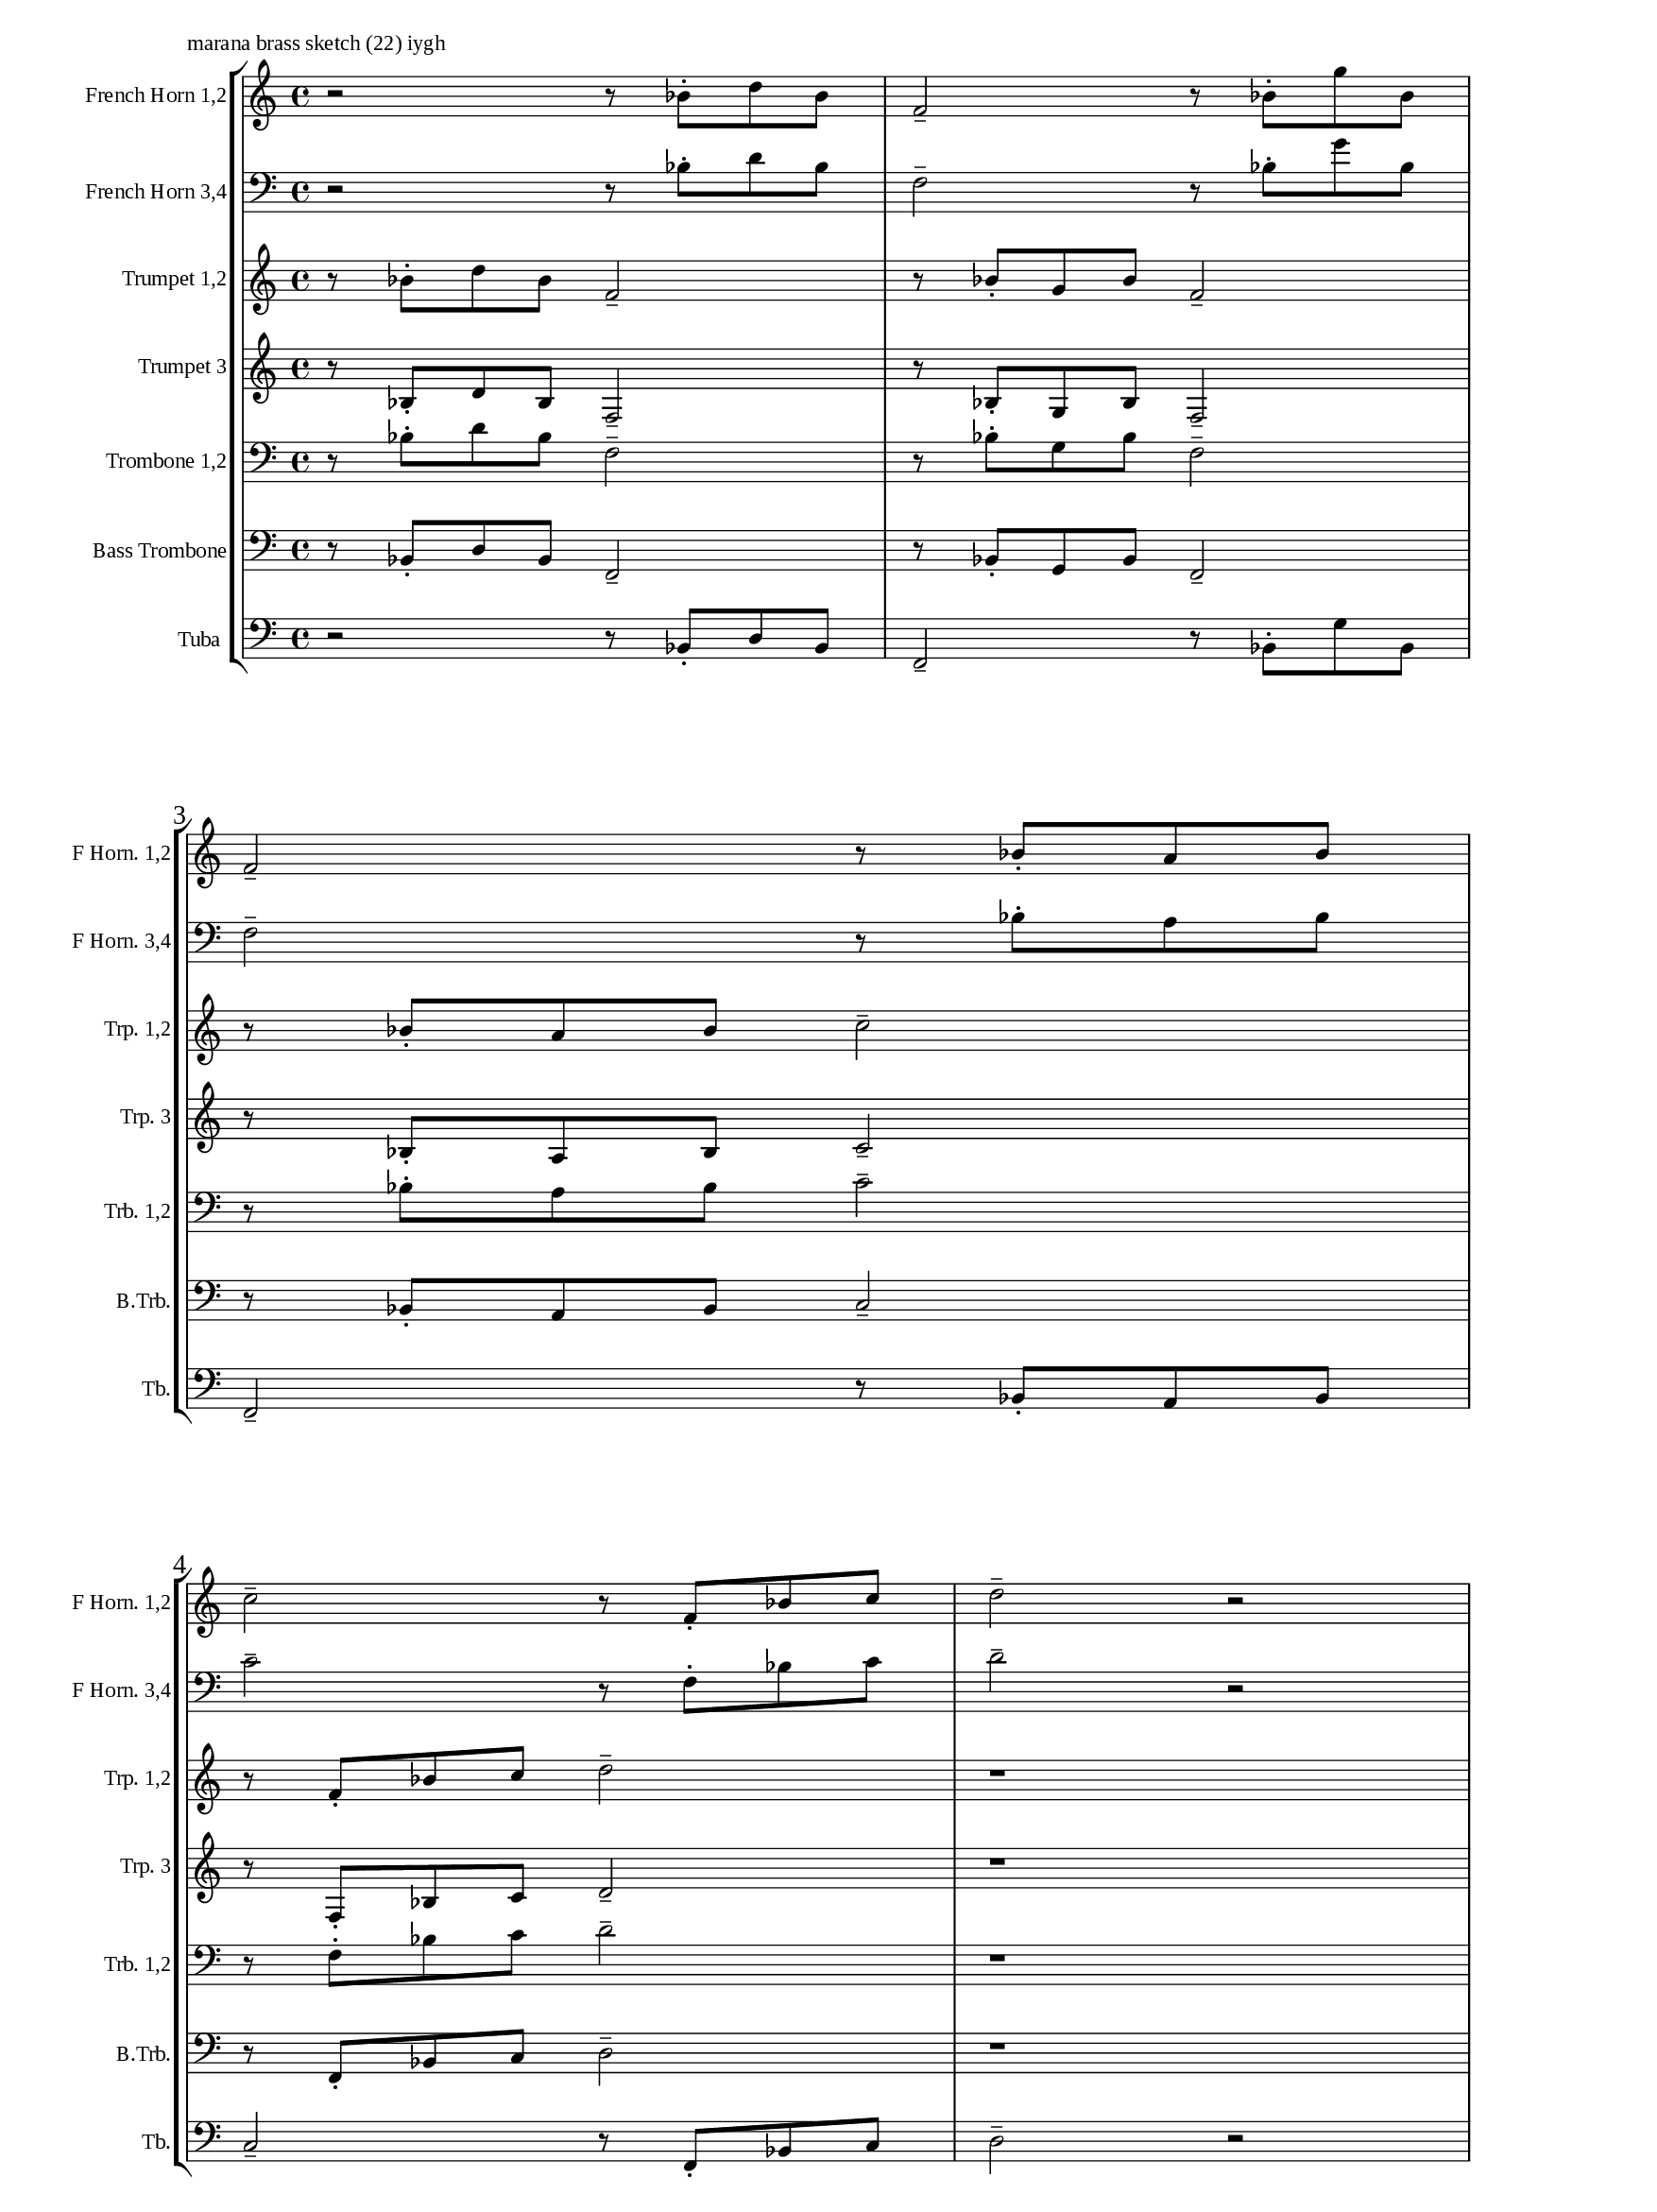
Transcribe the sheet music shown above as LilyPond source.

\version "2.22.0"
\language "english"

\version "2.22.0"
\language "english"


%% hrnOneTwo
%%%%%%%%%%%%%%%%%%%%%%%%%%%%%%%%%%%%%%%%%%%%%%%%%%%%%%%%
hrnOneTwo_resp_aa =  {r2 r8 bf'8 - \staccato d''8 bf'8}
hrnOneTwo_resp_ab =  {f'2 - \tenuto r8 bf'8 - \staccato g''8 bf'8}
hrnOneTwo_resp_ba =  {f'2 - \tenuto r8 bf'8 - \staccato a'8 bf'8}
hrnOneTwo_resp_bb =  {c''2 - \tenuto r8 f'8 - \staccato bf'8 c''8}
hrnOneTwo_resp_bc =  {d''2 - \tenuto r2}


hrnOneTwo_verseOne = {
    \hrnOneTwo_resp_aa
    \hrnOneTwo_resp_ab
    \hrnOneTwo_resp_ba
    \hrnOneTwo_resp_bb
    \hrnOneTwo_resp_bc
}
%%%%%%%%%%%%%%%%%%%%%%%%%%%%%%%%%%%%%%%%%%%%%%%%%%%%%%%%


%% hrnThreeFour
%%%%%%%%%%%%%%%%%%%%%%%%%%%%%%%%%%%%%%%%%%%%%%%%%%%%%%%%
hrnThreeFour_resp_aa =  {r2 r8 bf8 - \staccato d'8 bf8}
hrnThreeFour_resp_ab =  {f2 - \tenuto r8 bf8 - \staccato g'8 bf8}
hrnThreeFour_resp_ba =  {f2 - \tenuto r8 bf8 - \staccato a8 bf8}
hrnThreeFour_resp_bb =  {c'2 - \tenuto r8 f8 - \staccato bf8 c'8}
hrnThreeFour_resp_bc =  {d'2 - \tenuto r2}


hrnThreeFour_verseOne = {
    \hrnThreeFour_resp_aa
    \hrnThreeFour_resp_ab
    \hrnThreeFour_resp_ba
    \hrnThreeFour_resp_bb
    \hrnThreeFour_resp_bc
}
%%%%%%%%%%%%%%%%%%%%%%%%%%%%%%%%%%%%%%%%%%%%%%%%%%%%%%%%


%% trpOneTwo
%%%%%%%%%%%%%%%%%%%%%%%%%%%%%%%%%%%%%%%%%%%%%%%%%%%%%%%%
trpOneTwo_call_aa =  {r8 bf'8 - \staccato d''8 bf'8 f'2 - \tenuto}
trpOneTwo_call_ab =  {r8 bf'8 - \staccato g'8 bf'8 f'2 - \tenuto}
trpOneTwo_call_ba =  {r8 bf'8 - \staccato a'8 bf'8 c''2 - \tenuto}
trpOneTwo_call_bb =  {r8 f'8 - \staccato bf'8 c''8 d''2 - \tenuto}
trpOneTwo_call_bc =  {r1}


trpOneTwo_verseOne = {
    \trpOneTwo_call_aa
    \trpOneTwo_call_ab
    \trpOneTwo_call_ba
    \trpOneTwo_call_bb
    \trpOneTwo_call_bc
}
%%%%%%%%%%%%%%%%%%%%%%%%%%%%%%%%%%%%%%%%%%%%%%%%%%%%%%%%


%% trpThree
%%%%%%%%%%%%%%%%%%%%%%%%%%%%%%%%%%%%%%%%%%%%%%%%%%%%%%%%
trpThree_call_aa =  {r8 bf8 - \staccato d'8 bf8 f2 - \tenuto}
trpThree_call_ab =  {r8 bf8 - \staccato g8 bf8 f2 - \tenuto}
trpThree_call_ba =  {r8 bf8 - \staccato a8 bf8 c'2 - \tenuto}
trpThree_call_bb =  {r8 f8 - \staccato bf8 c'8 d'2 - \tenuto}
trpThree_call_bc =  {r1}


trpThree_verseOne = {
    \trpThree_call_aa
    \trpThree_call_ab
    \trpThree_call_ba
    \trpThree_call_bb
    \trpThree_call_bc
}
%%%%%%%%%%%%%%%%%%%%%%%%%%%%%%%%%%%%%%%%%%%%%%%%%%%%%%%%


%% trbOneTwo
%%%%%%%%%%%%%%%%%%%%%%%%%%%%%%%%%%%%%%%%%%%%%%%%%%%%%%%%
trbOneTwo_call_aa =  {r8 bf8 - \staccato d'8 bf8 f2 - \tenuto}
trbOneTwo_call_ab =  {r8 bf8 - \staccato g8 bf8 f2 - \tenuto}
trbOneTwo_call_ba =  {r8 bf8 - \staccato a8 bf8 c'2 - \tenuto}
trbOneTwo_call_bb =  {r8 f8 - \staccato bf8 c'8 d'2 - \tenuto}
trbOneTwo_call_bc =  {r1}


trbOneTwo_verseOne = {
    \trbOneTwo_call_aa
    \trbOneTwo_call_ab
    \trbOneTwo_call_ba
    \trbOneTwo_call_bb
    \trbOneTwo_call_bc
}
%%%%%%%%%%%%%%%%%%%%%%%%%%%%%%%%%%%%%%%%%%%%%%%%%%%%%%%%


%% btrb
%%%%%%%%%%%%%%%%%%%%%%%%%%%%%%%%%%%%%%%%%%%%%%%%%%%%%%%%
btrb_call_aa_octvb =  {r8 bf,8 - \staccato d8 bf,8 f,2 - \tenuto}
btrb_call_ab_octvb =  {r8 bf,8 - \staccato g,8 bf,8 f,2 - \tenuto}
btrb_call_ba_octvb =  {r8 bf,8 - \staccato a,8 bf,8 c2 - \tenuto}
btrb_call_bb_octvb =  {r8 f,8 - \staccato bf,8 c8 d2 - \tenuto}
btrb_call_bc_octvb =  {r1}


btrb_verseOne = {
    \btrb_call_aa_octvb
    \btrb_call_ab_octvb
    \btrb_call_ba_octvb
    \btrb_call_bb_octvb
    \btrb_call_bc_octvb
}
%%%%%%%%%%%%%%%%%%%%%%%%%%%%%%%%%%%%%%%%%%%%%%%%%%%%%%%%


%% tuba
%%%%%%%%%%%%%%%%%%%%%%%%%%%%%%%%%%%%%%%%%%%%%%%%%%%%%%%%
tuba_resp_aa =  {r2 r8 bf,8 - \staccato d8 bf,8}
tuba_resp_ab =  {f,2 - \tenuto r8 bf,8 - \staccato g8 bf,8}
tuba_resp_ba =  {f,2 - \tenuto r8 bf,8 - \staccato a,8 bf,8}
tuba_resp_bb =  {c2 - \tenuto r8 f,8 - \staccato bf,8 c8}
tuba_resp_bc =  {d2 - \tenuto r2}


tuba_verseOne = {
    \tuba_resp_aa
    \tuba_resp_ab
    \tuba_resp_ba
    \tuba_resp_bb
    \tuba_resp_bc
}
%%%%%%%%%%%%%%%%%%%%%%%%%%%%%%%%%%%%%%%%%%%%%%%%%%%%%%%%


instrument = ""
\book {
  
  \paper {
    #(set-paper-size "a3")
  line-width = 230\mm
  two-sided = ##t
  %inner-margin = 23\mm 
  %outer-margin = 25\mm 
  %ragged-right = ##f
  %ragged-last = ##f
  
  min-systems-per-page = #3
  max-systems-per-page = #12
  system-system-spacing.padding = #15  %fit staves closer together
  system-system-spacing.stretchability = #15  %how flexible the spacing is


 myStaffSize = #20
  #(define fonts
    (make-pango-font-tree "Times New Roman"
                          "Nimbus Sans"
                          "Luxi Mono"
                          
                           (/ myStaffSize 20))) 
  
  }
  
  \score {
<<

\new StaffGroup << %% brass

  \new Staff \with {
    instrumentName = #"French Horn 1,2"
    shortInstrumentName = #"F Horn. 1,2"
    midiInstrument = #"french horn"
  }{
    \accidentalStyle modern-cautionary 
    \time 4/4
    \clef "treble"
    \hrnOneTwo_verseOne
  } 


  \new Staff \with {
    instrumentName = #"French Horn 3,4"
    shortInstrumentName = #"F Horn. 3,4"
    midiInstrument = #"french horn"
  }{
    \accidentalStyle modern-cautionary 
    \time 4/4
    \clef "bass"
    \hrnThreeFour_verseOne
  } 


  \new Staff \with {
    instrumentName = #"Trumpet 1,2"
    shortInstrumentName = #"Trp. 1,2"
    midiInstrument = #"trumpet"
  }{
    \accidentalStyle modern-cautionary 
    \time 4/4
    \clef "treble"
    \trpOneTwo_verseOne
  } 

  \new Staff \with {
    instrumentName = #"Trumpet 3"
    shortInstrumentName = #"Trp. 3"
    midiInstrument = #"trumpet"
  }{
    \accidentalStyle modern-cautionary 
    \time 4/4
    \clef "treble"
    \trpThree_verseOne
  } 

  \new Staff \with {
    instrumentName = #"Trombone 1,2"
    shortInstrumentName = #"Trb. 1,2"
    midiInstrument = #"trombone"
  }{
    \accidentalStyle modern-cautionary 
    \time 4/4
    \clef "bass"
    \trbOneTwo_verseOne
  }

  \new Staff \with {
    instrumentName = #"Bass Trombone"
    shortInstrumentName = #"B.Trb."
    midiInstrument = #"trombone"
  }{
    \accidentalStyle modern-cautionary 
    \time 4/4
    \clef "bass"
    \btrb_verseOne
  }

  \new Staff \with {
    instrumentName = #"Tuba"
    shortInstrumentName = #"Tb."
    midiInstrument = #"tuba"
  }{
    \accidentalStyle modern-cautionary 
    \time 4/4
    \clef "bass"
    \tuba_verseOne
  }

  >> %% brass

>> % score


	\header {piece = "marana brass sketch (22) iygh"}
	
	
	\layout {
	  
	   indent = 1\cm
           % Increase the size of the bar number by 2
           \override Score.BarNumber.font-size = #2
        
           \set Score.markFormatter = #format-mark-box-alphabet
           \override Score.RehearsalMark.font-size = #5 
           \set Staff.barAlways = ##t
           \set Staff.defaultBarType = "" 
           
           \context {
                     \Score
                     \RemoveEmptyStaves
                    }
  
           \context {
                     \Staff
                    \RemoveEmptyStaves

     % To use the setting globally, uncomment the following line:

     \override VerticalAxisGroup #'remove-first = ##t
                    }
          
                
	        }
	        
	
	\midi {  
	  \context {                         %
          \Staff                             %
          \remove "Staff_performer"          % Creating single
          }                                  % midi channel 
          \context {                        % for each 
          \Voice                            % voice
          \consists "Staff_performer"      %  
                   }
	  \tempo 4 = 60} 
                    }
  }
  
  
